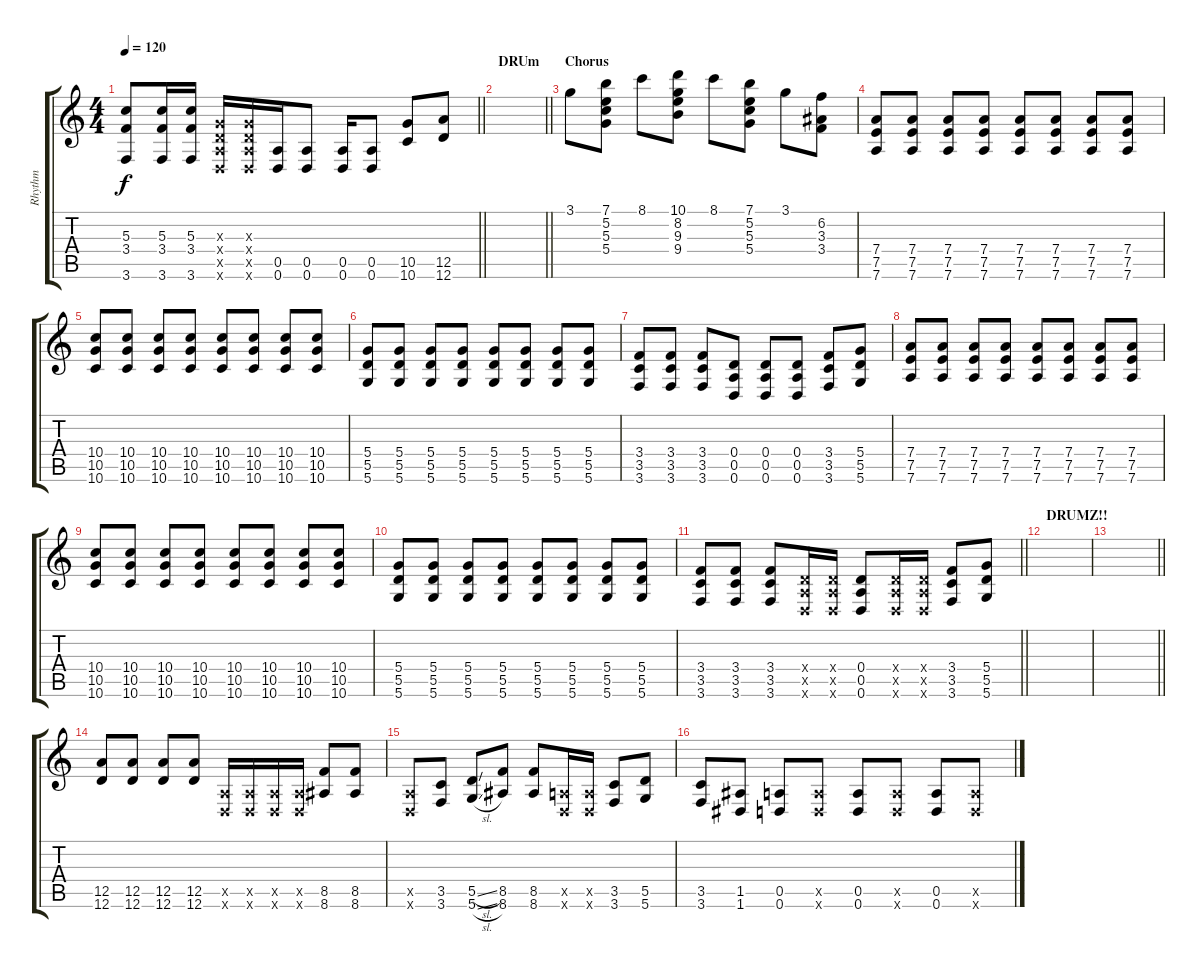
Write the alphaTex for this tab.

\track ("Rhythm" "Rhythm") {instrument overdrivenguitar}
\staff {score tabs}
\tuning (E4 B3 G3 D3 A2 D2) {hide}
\ts (4 4)
\tempo 120
\clef g2
\barLineRight lightlight
\ks c
(5.3 3.4 3.6).8{dy f} (5.3 3.4 3.6).16 (5.3 3.4 3.6).16 (0.3{x} 0.4{x} 0.5{x} 0.6{x}).16 (0.3{x} 0.4{x} 0.5{x} 0.6{x}).16 (0.5 0.6).16 (0.5 0.6).8 (0.5 0.6).16 (0.5 0.6).8 (10.5 10.6).8 (12.5 12.6).8 |
\section ("" "DRUm")
\barLineRight lightlight
|
\section ("" "Chorus")
3.1.8 (7.1 5.2 5.3 5.4).8 8.1.8 (10.1 8.2 9.3 9.4).8 8.1.8 (7.1 5.2 5.3 5.4).8 3.1.8 (6.2 3.3 3.4).8 |
(7.4 7.5 7.6).8 (7.4 7.5 7.6).8 (7.4 7.5 7.6).8 (7.4 7.5 7.6).8 (7.4 7.5 7.6).8 (7.4 7.5 7.6).8 (7.4 7.5 7.6).8 (7.4 7.5 7.6).8 |
(10.4 10.5 10.6).8 (10.4 10.5 10.6).8 (10.4 10.5 10.6).8 (10.4 10.5 10.6).8 (10.4 10.5 10.6).8 (10.4 10.5 10.6).8 (10.4 10.5 10.6).8 (10.4 10.5 10.6).8 |
(5.4 5.5 5.6).8 (5.4 5.5 5.6).8 (5.4 5.5 5.6).8 (5.4 5.5 5.6).8 (5.4 5.5 5.6).8 (5.4 5.5 5.6).8 (5.4 5.5 5.6).8 (5.4 5.5 5.6).8 |
(3.4 3.5 3.6).8 (3.4 3.5 3.6).8 (3.4 3.5 3.6).8 (0.4 0.5 0.6).8 (0.4 0.5 0.6).8 (0.4 0.5 0.6).8 (3.4 3.5 3.6).8 (5.4 5.5 5.6).8 |
(7.4 7.5 7.6).8 (7.4 7.5 7.6).8 (7.4 7.5 7.6).8 (7.4 7.5 7.6).8 (7.4 7.5 7.6).8 (7.4 7.5 7.6).8 (7.4 7.5 7.6).8 (7.4 7.5 7.6).8 |
(10.4 10.5 10.6).8 (10.4 10.5 10.6).8 (10.4 10.5 10.6).8 (10.4 10.5 10.6).8 (10.4 10.5 10.6).8 (10.4 10.5 10.6).8 (10.4 10.5 10.6).8 (10.4 10.5 10.6).8 |
(5.4 5.5 5.6).8 (5.4 5.5 5.6).8 (5.4 5.5 5.6).8 (5.4 5.5 5.6).8 (5.4 5.5 5.6).8 (5.4 5.5 5.6).8 (5.4 5.5 5.6).8 (5.4 5.5 5.6).8 |
\barLineRight lightlight
(3.4 3.5 3.6).8 (3.4 3.5 3.6).8 (3.4 3.5 3.6).8 (0.4{x} 0.5{x} 0.6{x}).16 (0.4{x} 0.5{x} 0.6{x}).16 (0.4 0.5 0.6).8 (0.4{x} 0.5{x} 0.6{x}).16 (0.4{x} 0.5{x} 0.6{x}).16 (3.4 3.5 3.6).8 (5.4 5.5 5.6).8 |
\section ("" "DRUMZ!!")
|
\barLineRight lightlight
|
(12.5 12.6).8 (12.5 12.6).8 (12.5 12.6).8 (12.5 12.6).8 (0.5{x} 0.6{x}).16 (0.5{x} 0.6{x}).16 (0.5{x} 0.6{x}).16 (0.5{x} 0.6{x}).16 (8.5 8.6).8 (8.5 8.6).8 |
(0.5{x} 0.6{x}).8 (3.5 3.6).8 (5.5{sl} 5.6{sl}).8 (8.5 8.6).8 (8.5 8.6).8 (0.5{x} 0.6{x}).16 (0.5{x} 0.6{x}).16 (3.5 3.6).8 (5.5 5.6).8 |
(3.5 3.6).8 (1.5 1.6).8 (0.5 0.6).8 (0.5{x} 0.6{x}).8 (0.5 0.6).8 (0.5{x} 0.6{x}).8 (0.5 0.6).8 (0.5{x} 0.6{x}).8
